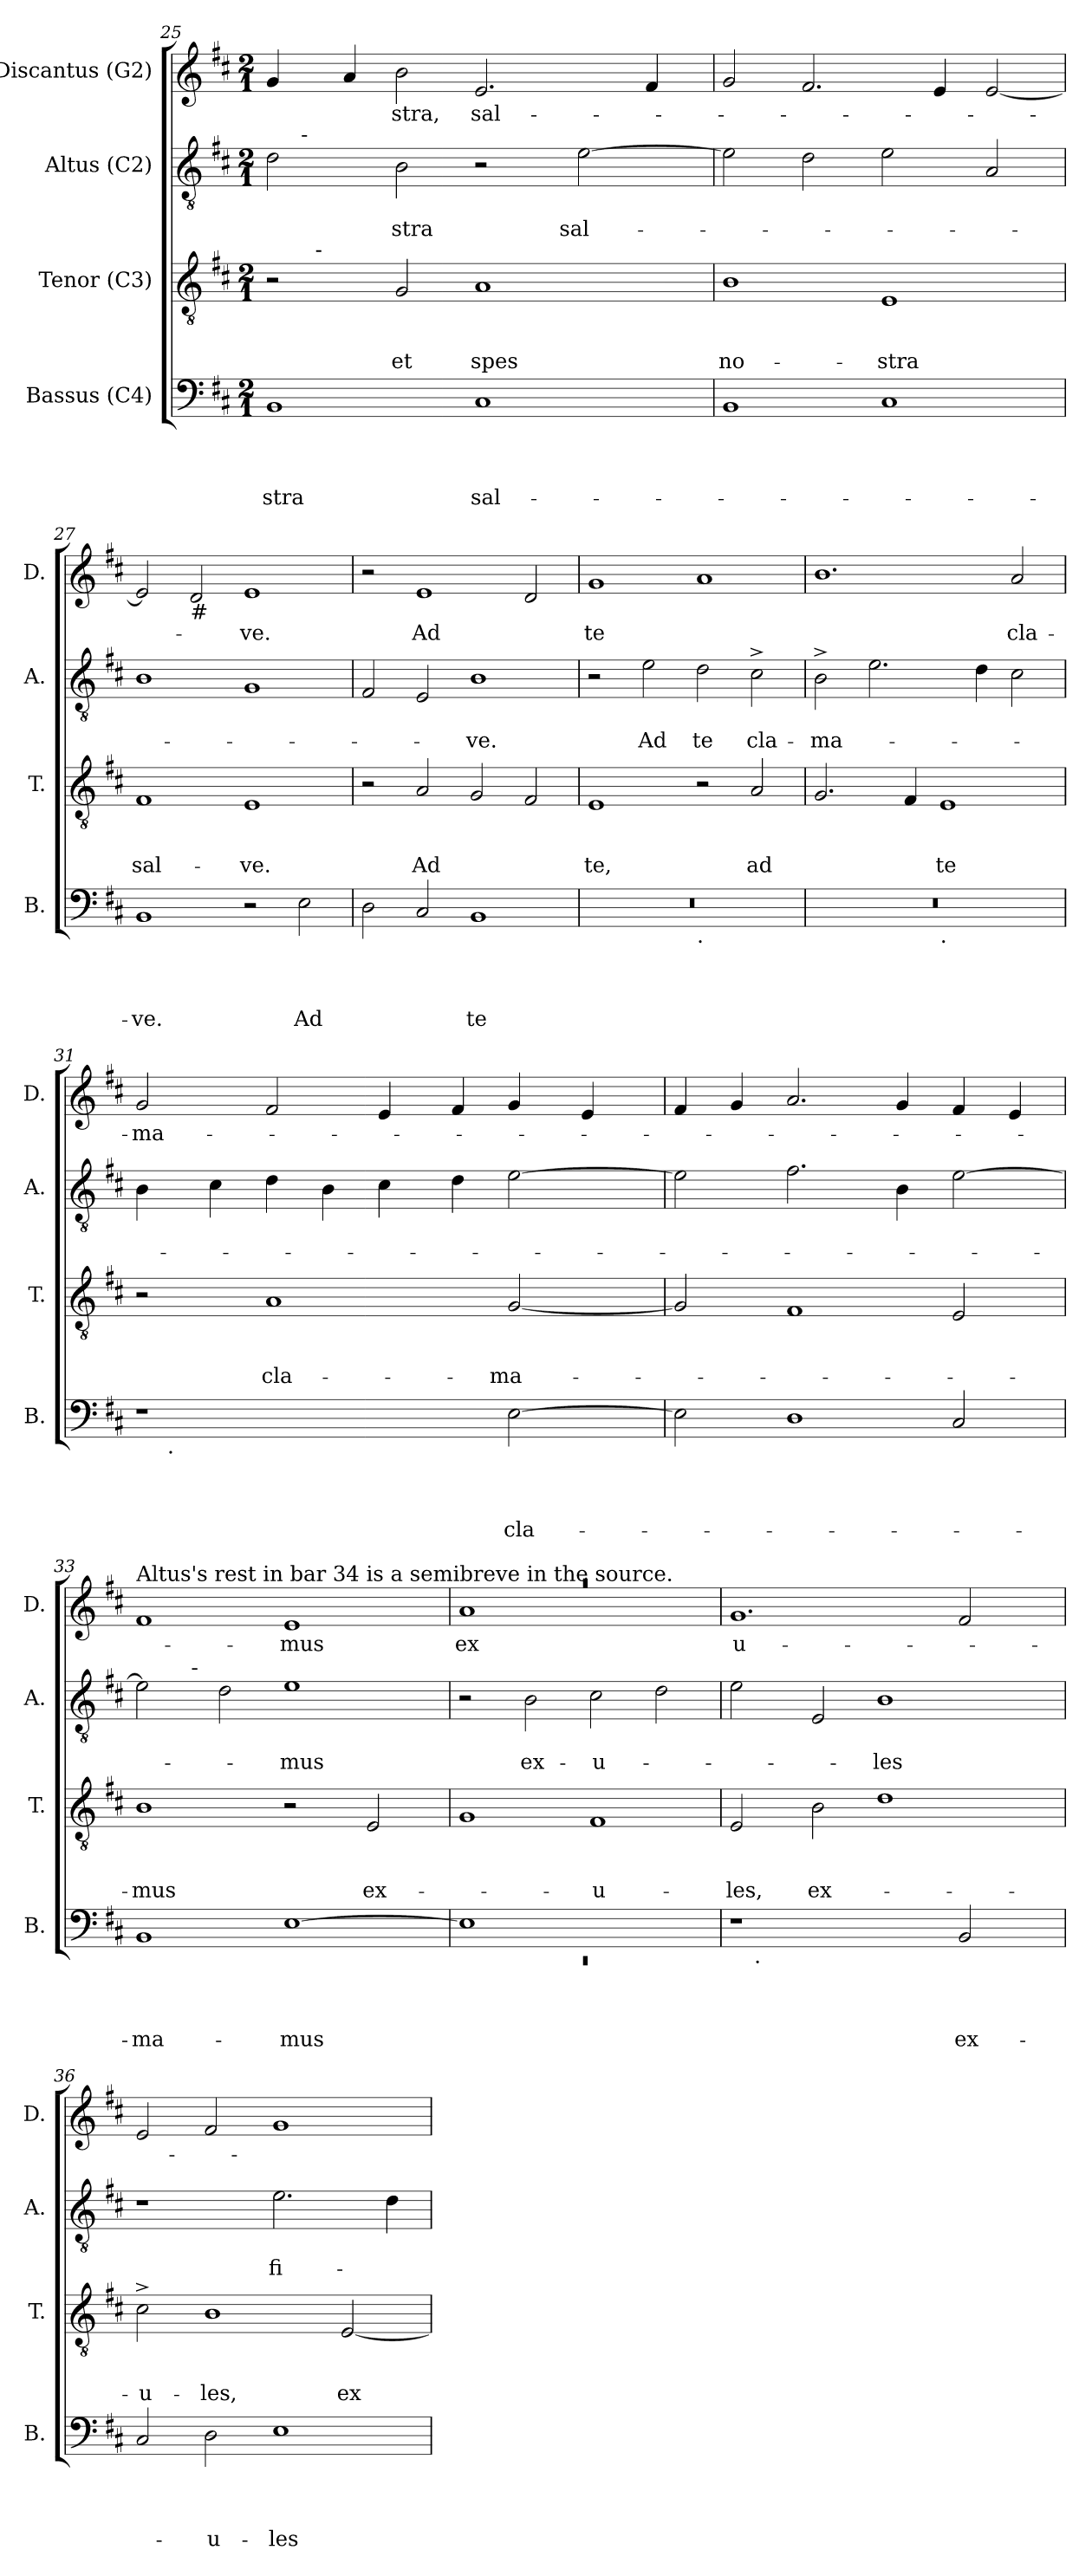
**kern	**text	**text	**text	**text	**kern	**text	**text	**text	**kern	**text	**text	**kern	**text
*part4	*part4	*part4	*part4	*part4	*part3	*part3	*part3	*part3	*part2	*part2	*part2	*part1	*part1
*staff4	*staff4	*staff4	*staff4	*staff4	*staff3	*staff3	*staff3	*staff3	*staff2	*staff2	*staff2	*staff1	*staff1
*I"Bassus (C4)	*	*	*	*	*I"Tenor (C3)	*	*	*	*I"Altus (C2)	*	*	*I"Discantus (G2)	*
*I'B.	*	*	*	*	*I'T.	*	*	*	*I'A.	*	*	*I'D.	*
!!LO:LB:g=z
*clefF4	*	*	*	*	*clefGv2	*	*	*	*clefGv2	*	*	*clefG2	*
*k[f#c#]	*	*	*	*	*k[f#c#]	*	*	*	*k[f#c#]	*	*	*k[f#c#]	*
*D:	*	*	*	*	*D:	*	*	*	*D:	*	*	*D:	*
*M2/1	*	*	*	*	*M2/1	*	*	*	*M2/1	*	*	*M2/1	*
=25	=25	=25	=25	=25	=25	=25	=25	=25	=25	=25	=25	=25	=25
!	!	!	!	!LO:LY:b	!	!	!	!	!	!	!	!	!
*	*	*	*	*	*^	*	*	*	*^	*	*	*	*
1BB	.	.	.	-stra	2r	8ryy	.	.	.	2d\	8ryy	.	.	4g/	.
!	!	!	!	!	!	!	!	!	!	!	!LO:TX:a:t=-	!	!	!	!
.	.	.	.	.	.	32ryy	.	.	.	.	1...ryy	.	.	.	.
!	!	!	!	!	!	!LO:TX:a:t=-	!	!	!	!	!	!	!	!	!
.	.	.	.	.	.	1ryy	.	.	.	.	.	.	.	.	.
.	.	.	.	.	.	.	.	.	.	.	.	.	.	4a/	.
!	!	!	!	!	!	!	!	!	!LO:LY:b	!	!	!	!LO:LY:b	!	!LO:LY:b
.	.	.	.	.	2G/	.	.	.	et	2B\	.	.	-stra	2b\	-stra,
!	!	!	!	!LO:LY:b	!	!	!	!	!LO:LY:b	!	!	!	!	!	!LO:LY:b
1C#	.	.	.	sal-	1A	.	.	.	spes	2r	.	.	.	2.e/	sal-
.	.	.	.	.	.	2ryy	.	.	.	.	.	.	.	.	.
!	!	!	!	!	!	!	!	!	!	!	!	!	!LO:LY:b	!	!
.	.	.	.	.	.	.	.	.	.	[>2e\	.	.	sal-	.	.
.	.	.	.	.	.	4ryy	.	.	.	.	.	.	.	.	.
.	.	.	.	.	.	.	.	.	.	.	.	.	.	4f#/	.
.	.	.	.	.	.	16.ryy	.	.	.	.	.	.	.	.	.
=26	=26	=26	=26	=26	=26	=26	=26	=26	=26	=26	=26	=26	=26	=26	=26
!	!	!	!	!	!	!	!	!	!LO:LY:b	!	!	!	!	!	!
*	*	*	*	*	*v	*v	*	*	*	*	*	*	*	*	*
*	*	*	*	*	*	*	*	*	*v	*v	*	*	*	*
1BB	.	.	.	.	1B	.	.	no-	2e\]	.	.	2g/	.
.	.	.	.	.	.	.	.	.	2d\	.	.	2.f#/	.
!	!	!	!	!	!	!	!	!LO:LY:b	!	!	!	!	!
1C#	.	.	.	.	1E	.	.	-stra	2e\	.	.	.	.
.	.	.	.	.	.	.	.	.	.	.	.	4e/	.
.	.	.	.	.	.	.	.	.	2A/	.	.	[<2e/	.
=27	=27	=27	=27	=27	=27	=27	=27	=27	=27	=27	=27	=27	=27
!	!	!	!	!LO:LY:b	!	!	!	!LO:LY:b	!	!	!	!	!
1BB	.	.	.	-ve.	1F#	.	.	sal-	1B	.	.	2e/]	.
!	!	!	!	!	!	!	!	!	!	!	!	!LO:TX:b:t=#	!
.	.	.	.	.	.	.	.	.	.	.	.	2d/	.
!	!	!	!	!	!	!	!	!LO:LY:b	!	!	!	!	!LO:LY:b
2r	.	.	.	.	1E	.	.	-ve.	1G	.	.	1e	-ve.
!	!	!	!	!LO:LY:b	!	!	!	!	!	!	!	!	!
2E\	.	.	.	Ad	.	.	.	.	.	.	.	.	.
=28	=28	=28	=28	=28	=28	=28	=28	=28	=28	=28	=28	=28	=28
2D\	.	.	.	.	2r	.	.	.	2F#/	.	.	2r	.
!	!	!	!	!	!	!	!	!LO:LY:b	!	!	!	!	!LO:LY:b
2C#/	.	.	.	.	2A/	.	.	Ad	2E/	.	.	1e	Ad
!	!	!	!	!LO:LY:b	!	!	!	!	!	!	!LO:LY:b	!	!
1BB	.	.	.	te	2G/	.	.	.	1B	.	-ve.	.	.
.	.	.	.	.	2F#/	.	.	.	.	.	.	2d/	.
!!LO:PB:g=z
=29	=29	=29	=29	=29	=29	=29	=29	=29	=29	=29	=29	=29	=29
!	!	!	!	!	!	!	!	!LO:LY:b	!	!	!	!	!LO:LY:b
*^	*	*	*	*	*	*	*	*	*	*	*	*	*
0r	1ryy	.	.	.	.	1E	.	.	te,	2r	.	.	1g	te
!	!	!	!	!	!	!	!	!	!	!	!	!LO:LY:b	!	!
.	.	.	.	.	.	.	.	.	.	2e\	.	Ad	.	.
!	!LO:TX:b:t=.	!	!	!	!	!	!	!	!	!	!	!	!	!
!	!	!	!	!	!	!	!	!	!	!	!	!LO:LY:b	!	!
.	1ryy	.	.	.	.	2r	.	.	.	2d\	.	te	1a	.
!	!	!	!	!	!	!	!	!	!LO:LY:b	!	!	!LO:LY:b	!	!
.	.	.	.	.	.	2A/	.	.	ad	2c#^>\	.	cla-	.	.
=30	=30	=30	=30	=30	=30	=30	=30	=30	=30	=30	=30	=30	=30	=30
!	!	!	!	!	!	!	!	!	!	!	!	!LO:LY:b	!	!
0r	1ryy	.	.	.	.	2.G/	.	.	.	2B^>\	.	-ma-	1.b	.
.	.	.	.	.	.	.	.	.	.	2.e\	.	.	.	.
.	.	.	.	.	.	4F#/	.	.	.	.	.	.	.	.
!	!LO:TX:b:t=.	!	!	!	!	!	!	!	!	!	!	!	!	!
!	!	!	!	!	!	!	!	!	!LO:LY:b	!	!	!	!	!
.	1ryy	.	.	.	.	1E	.	.	te	.	.	.	.	.
.	.	.	.	.	.	.	.	.	.	4d\	.	.	.	.
!	!	!	!	!	!	!	!	!	!	!	!	!	!	!LO:LY:b
.	.	.	.	.	.	.	.	.	.	2c#\	.	.	2a/	cla-
=31	=31	=31	=31	=31	=31	=31	=31	=31	=31	=31	=31	=31	=31	=31
!	!	!	!	!	!	!	!	!	!	!	!	!	!	!LO:LY:b
1r	16.ryy	.	.	.	.	2r	.	.	.	4B\	.	.	2g/	-ma-
!	!LO:TX:b:t=.	!	!	!	!	!	!	!	!	!	!	!	!	!
.	1ryy	.	.	.	.	.	.	.	.	.	.	.	.	.
.	.	.	.	.	.	.	.	.	.	4c#\	.	.	.	.
!	!	!	!	!	!	!	!	!	!LO:LY:b	!	!	!	!	!
.	.	.	.	.	.	1A	.	.	cla-	4d\	.	.	2f#/	.
.	.	.	.	.	.	.	.	.	.	4B\	.	.	.	.
2ryy	.	.	.	.	.	.	.	.	.	4c#\	.	.	4e/	.
.	2ryy	.	.	.	.	.	.	.	.	.	.	.	.	.
.	.	.	.	.	.	.	.	.	.	4d\	.	.	4f#/	.
!	!	!	!	!	!LO:LY:b	!	!	!	!LO:LY:b	!	!	!	!	!
[>2E\	.	.	.	.	cla-	[<2G/	.	.	-ma-	[>2e\	.	.	4g/	.
.	4ryy	.	.	.	.	.	.	.	.	.	.	.	.	.
.	.	.	.	.	.	.	.	.	.	.	.	.	4e/	.
.	8ryy	.	.	.	.	.	.	.	.	.	.	.	.	.
.	32ryy	.	.	.	.	.	.	.	.	.	.	.	.	.
*v	*v	*	*	*	*	*	*	*	*	*	*	*	*	*
=32	=32	=32	=32	=32	=32	=32	=32	=32	=32	=32	=32	=32	=32
2E\]	.	.	.	.	2G/]	.	.	.	2e\]	.	.	4f#/	.
.	.	.	.	.	.	.	.	.	.	.	.	4g/	.
1D	.	.	.	.	1F#	.	.	.	2.f#\	.	.	2.a/	.
.	.	.	.	.	.	.	.	.	4B\	.	.	4g/	.
2C#/	.	.	.	.	2E/	.	.	.	[<2e\	.	.	4f#/	.
.	.	.	.	.	.	.	.	.	.	.	.	4e</	.
!!LO:LB:g=z
=33	=33	=33	=33	=33	=33	=33	=33	=33	=33	=33	=33	=33	=33
!	!	!	!	!	!	!	!	!	!	!	!	!LO:TX:a:t=Altus's rest in bar 34 is a semibreve in the source.	!
!	!	!	!	!LO:LY:b	!	!	!	!LO:LY:b	!	!	!	!	!
*	*	*	*	*	*	*	*	*	*^	*	*	*	*
1BB	.	.	.	-ma-	1B	.	.	-mus	2e\]	4.ryy	.	.	1f#	.
!	!	!	!	!	!	!	!	!	!	!LO:TX:a:t=-	!	!	!	!
.	.	.	.	.	.	.	.	.	.	1ryy	.	.	.	.
.	.	.	.	.	.	.	.	.	2d\	.	.	.	.	.
!	!	!	!	!LO:LY:b	!	!	!	!	!	!	!	!LO:LY:b	!	!LO:LY:b
[>1E	.	.	.	-mus	2r	.	.	.	1e	.	.	-mus	1e	-mus
.	.	.	.	.	.	.	.	.	.	2ryy	.	.	.	.
!	!	!	!	!	!	!	!	!LO:LY:b	!	!	!	!	!	!
.	.	.	.	.	2E/	.	.	ex-	.	.	.	.	.	.
.	.	.	.	.	.	.	.	.	.	8ryy	.	.	.	.
=34	=34	=34	=34	=34	=34	=34	=34	=34	=34	=34	=34	=34	=34	=34
*^	*	*	*	*	*	*	*	*	*	*	*	*	*	*
!	!LO:N:vis=1	!	!	!	!	!	!	!	!	!	!	!	!	!LO:N:vis=1	!LO:LY:b
*	*	*	*	*	*	*	*	*	*	*v	*v	*	*	*^	*
1E]	0rEE	.	.	.	.	1G	.	.	.	2r	.	.	0raa	1a	ex-
!	!	!	!	!	!	!	!	!	!	!	!	!LO:LY:b	!	!	!
.	.	.	.	.	.	.	.	.	.	2B\	.	ex-	.	.	.
!	!	!	!	!	!	!	!	!	!LO:LY:b	!	!	!LO:LY:b	!	!	!
1ryy	.	.	.	.	.	1F#	.	.	-u-	2c#\	.	-u-	.	1ryy	.
.	.	.	.	.	.	.	.	.	.	2d\	.	.	.	.	.
*	*	*	*	*	*	*	*	*	*	*	*	*	*v	*v	*
=35	=35	=35	=35	=35	=35	=35	=35	=35	=35	=35	=35	=35	=35	=35
!	!	!	!	!	!	!	!	!	!LO:LY:b	!	!	!	!	!LO:LY:b:rj
1r	16.ryy	.	.	.	.	2E/	.	.	-les,	2e\	.	.	1.g	-u-
!	!LO:TX:b:t=.	!	!	!	!	!	!	!	!	!	!	!	!	!
.	1ryy	.	.	.	.	.	.	.	.	.	.	.	.	.
!	!	!	!	!	!	!	!	!	!LO:LY:b	!	!	!	!	!
.	.	.	.	.	.	2B\	.	.	ex-	2E/	.	.	.	.
!	!	!	!	!	!	!	!	!	!	!	!	!LO:LY:b	!	!
2ryy	.	.	.	.	.	1d	.	.	.	1B	.	-les	.	.
.	2ryy	.	.	.	.	.	.	.	.	.	.	.	.	.
!	!	!	!	!	!LO:LY:b	!	!	!	!	!	!	!	!	!
2BB/	.	.	.	.	ex-	.	.	.	.	.	.	.	2f#/	.
.	4ryy	.	.	.	.	.	.	.	.	.	.	.	.	.
.	8ryy	.	.	.	.	.	.	.	.	.	.	.	.	.
.	32ryy	.	.	.	.	.	.	.	.	.	.	.	.	.
=36	=36	=36	=36	=36	=36	=36	=36	=36	=36	=36	=36	=36	=36	=36
!	!	!	!	!	!	!	!	!	!LO:LY:b	!	!	!	!	!
*v	*v	*	*	*	*	*	*	*	*	*	*	*	*	*
2C#/	.	.	.	.	2c#^>\	.	.	-u-	1r	.	.	2e/	.
!	!	!	!	!LO:LY:b	!	!	!	!LO:LY:b	!	!	!	!	!
2D\	.	.	.	-u-	1B	.	.	-les,	.	.	.	2f#/	.
!	!	!	!	!LO:LY:b	!	!	!	!	!	!	!LO:LY:b	!	!
1E	.	.	.	-les	.	.	.	.	2.e\	.	fi-	1g	.
!	!	!	!	!	!	!	!	!LO:LY:b	!	!	!	!	!
.	.	.	.	.	[<2E/	.	.	ex-	.	.	.	.	.
.	.	.	.	.	.	.	.	.	4d\	.	.	.	.
=	=	=	=	=	=	=	=	=	=	=	=	=	=
*-	*-	*-	*-	*-	*-	*-	*-	*-	*-	*-	*-	*-	*-
